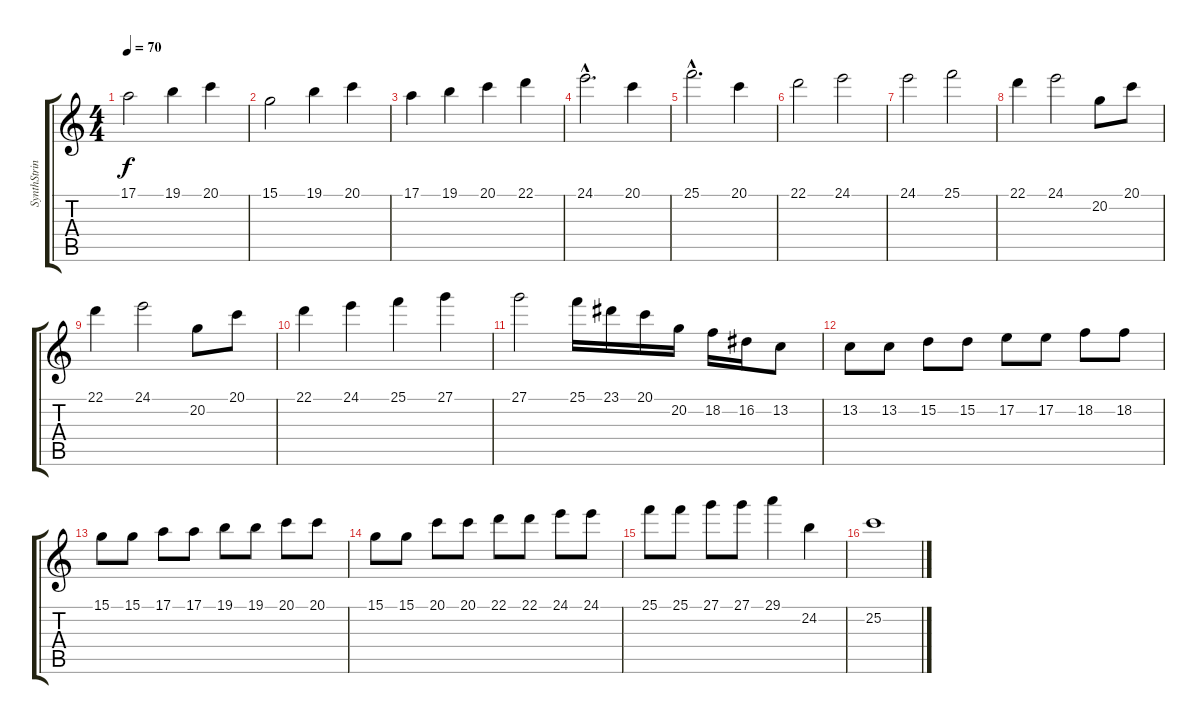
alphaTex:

\track ("SynthStrings 1" "SynthStrin") {instrument synthstrings1}
\staff {score tabs}
\tuning (E4 B3 G3 D3 A2 E2) {hide}
\ts (4 4)
\tempo 70
\clef g2
\ks c
17.1.2{dy f} 19.1.4 20.1.4 |
15.1.2 19.1.4 20.1.4 |
17.1.4 19.1.4 20.1.4 22.1.4 |
24.1{hac}.2{d} 20.1.4 |
25.1{hac}.2{d} 20.1.4 |
22.1.2 24.1.2 |
24.1.2 25.1.2 |
22.1.4 24.1.2 20.2.8 20.1.8 |
22.1.4 24.1.2 20.2.8 20.1.8 |
22.1.4 24.1.4 25.1.4 27.1.4 |
27.1.2 25.1.16 23.1.16 20.1.16 20.2.16 18.2.16 16.2.16 13.2.8 |
13.2.8 13.2.8 15.2.8 15.2.8 17.2.8 17.2.8 18.2.8 18.2.8 |
15.1.8 15.1.8 17.1.8 17.1.8 19.1.8 19.1.8 20.1.8 20.1.8 |
15.1.8 15.1.8 20.1.8 20.1.8 22.1.8 22.1.8 24.1.8 24.1.8 |
25.1.8 25.1.8 27.1.8 27.1.8 29.1.4 24.2.4 |
25.2.1
